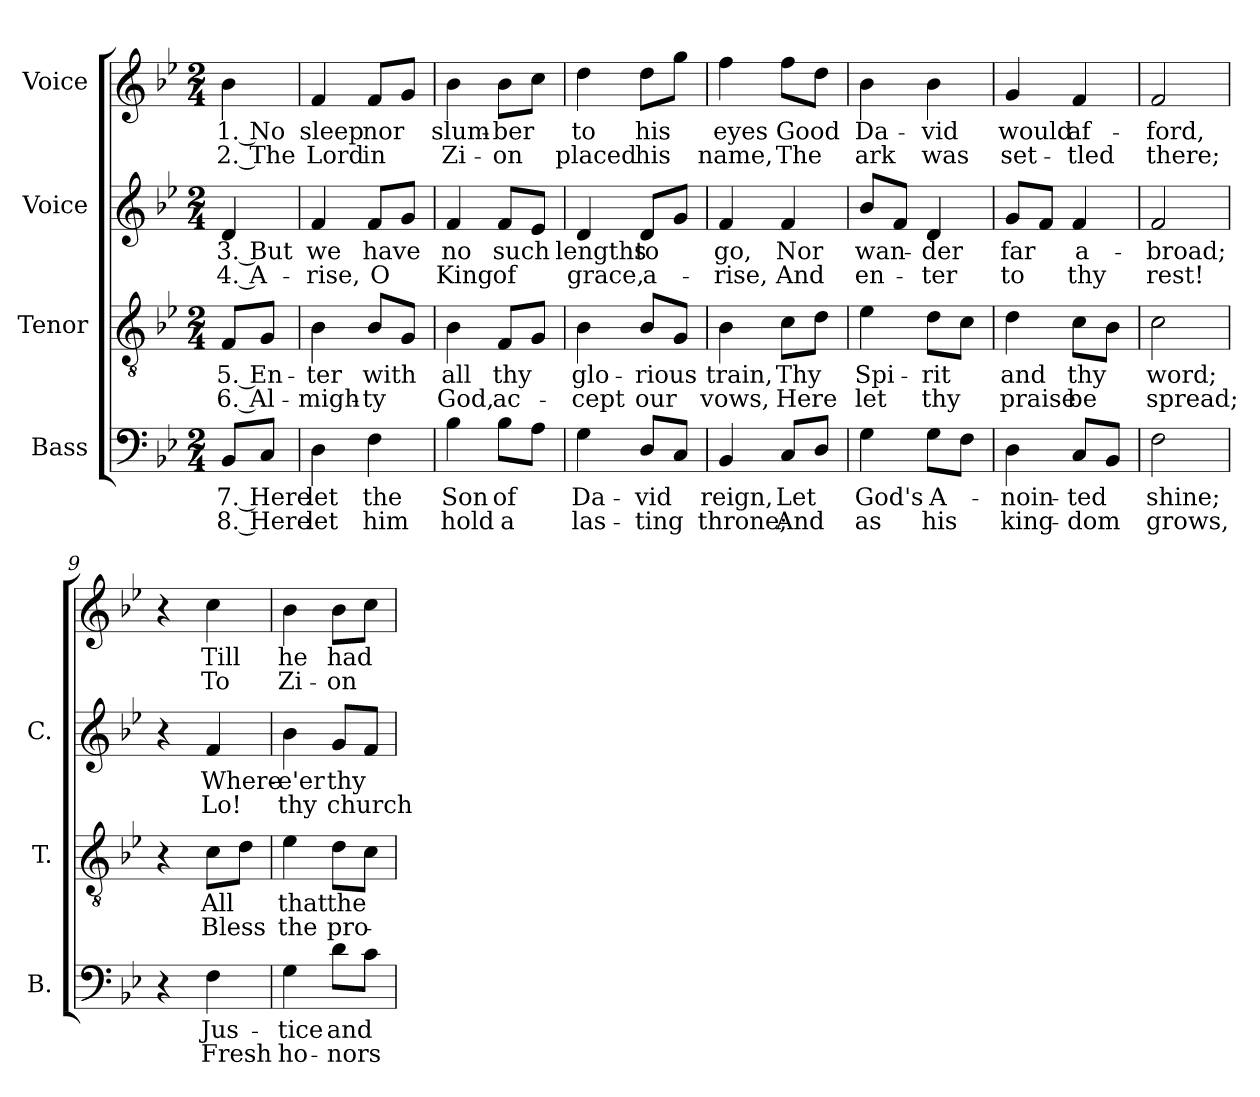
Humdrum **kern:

**kern	**text	**text	**kern	**text	**text	**kern	**text	**text	**kern	**text	**text
*part4	*part4	*part4	*part3	*part3	*part3	*part2	*part2	*part2	*part1	*part1	*part1
*staff4	*staff4	*staff4	*staff3	*staff3	*staff3	*staff2	*staff2	*staff2	*staff1	*staff1	*staff1
*I"Bass	*	*	*I"Tenor	*	*	*I"Voice	*	*	*I"Voice	*	*
*I'B.	*	*	*I'T.	*	*	*I'C.	*	*	*	*	*
*clefF4	*	*	*clefGv2	*	*	*clefG2	*	*	*clefG2	*	*
*k[b-e-]	*	*	*k[b-e-]	*	*	*k[b-e-]	*	*	*k[b-e-]	*	*
*M2/4	*	*	*M2/4	*	*	*M2/4	*	*	*M2/4	*	*
*MM100	*	*	*MM100	*	*	*MM100	*	*	*MM100	*	*
=1	=1	=1	=1	=1	=1	=1	=1	=1	=1	=1	=1
8BB-/L	7. Here	8. Here	8F/L	5. En-	6. Al-	4d/	3. But	4. A-	4b-\	1. No	2. The
8C/J	.	.	8G/J	.	.	.	.	.	.	.	.
=2	=2	=2	=2	=2	=2	=2	=2	=2	=2	=2	=2
4D\	let	let	4B-\	-ter	-migh-	4f/	we	-rise,	4f/	sleep	Lord
4F\	the	him	8B-/L	with	-ty	8f/L	have	O	8f/L	nor	in
.	.	.	8G/J	.	.	8g/J	.	.	8g/J	.	.
=3	=3	=3	=3	=3	=3	=3	=3	=3	=3	=3	=3
4B-\	Son	hold	4B-\	all	God,	4f/	no	King	4b-\	slum-	Zi-
8B-\L	of	a	8F/L	thy	ac-	8f/L	such	of	8b-\L	-ber	-on
8A\J	.	.	8G/J	.	.	8e-/J	.	.	8cc\J	.	.
=4	=4	=4	=4	=4	=4	=4	=4	=4	=4	=4	=4
4G\	Da-	las-	4B-\	glo-	-cept	4d/	lengths	grace,	4dd\	to	placed
8D/L	-vid	-ting	8B-/L	-rious	our	8d/L	to	a-	8dd\L	his	his
8C/J	.	.	8G/J	.	.	8g/J	.	.	8gg\J	.	.
=5	=5	=5	=5	=5	=5	=5	=5	=5	=5	=5	=5
4BB-/	reign,	throne;	4B-\	train,	vows,	4f/	go,	-rise,	4ff\	eyes	name,
8C/L	Let	And	8c\L	Thy	Here	4f/	Nor	And	8ff\L	Good	The
8D/J	.	.	8d\J	.	.	.	.	.	8dd\J	.	.
=6	=6	=6	=6	=6	=6	=6	=6	=6	=6	=6	=6
4G\	God's	as	4e-\	Spi-	let	8b-/L	wan-	en-	4b-\	Da-	ark
.	.	.	.	.	.	8f/J	.	.	.	.	.
8G\L	A-	his	8d\L	-rit	thy	4d/	-der	-ter	4b-\	-vid	was
8F\J	.	.	8c\J	.	.	.	.	.	.	.	.
=7	=7	=7	=7	=7	=7	=7	=7	=7	=7	=7	=7
4D\	-noin-	king-	4d\	and	praise	8g/L	far	to	4g/	would	set-
.	.	.	.	.	.	8f/J	.	.	.	.	.
8C/L	-ted	-dom	8c\L	thy	be	4f/	a-	thy	4f/	af-	-tled
8BB-/J	.	.	8B-\J	.	.	.	.	.	.	.	.
=8	=8	=8	=8	=8	=8	=8	=8	=8	=8	=8	=8
2F\	shine;	grows,	2c\	word;	spread;	2f/	-broad;	rest!	2f/	-ford,	there;
=9	=9	=9	=9	=9	=9	=9	=9	=9	=9	=9	=9
4r	.	.	4r	.	.	4r	.	.	4r	.	.
4F\	Jus-	Fresh	8c\L	All	Bless	4f/	Where-	Lo!	4cc\	Till	To
.	.	.	8d\J	.	.	.	.	.	.	.	.
=10	=10	=10	=10	=10	=10	=10	=10	=10	=10	=10	=10
4G\	-tice	ho-	4e-\	that	the	4b-\	-e'er	thy	4b-\	he	Zi-
8d\L	and	-nors	8d\L	the	pro-	8g/L	thy	church	8b-\L	had	-on
8c\J	.	.	8c\J	.	.	8f/J	.	.	8cc\J	.	.
=	=	=	=	=	=	=	=	=	=	=	=
*-	*-	*-	*-	*-	*-	*-	*-	*-	*-	*-	*-
